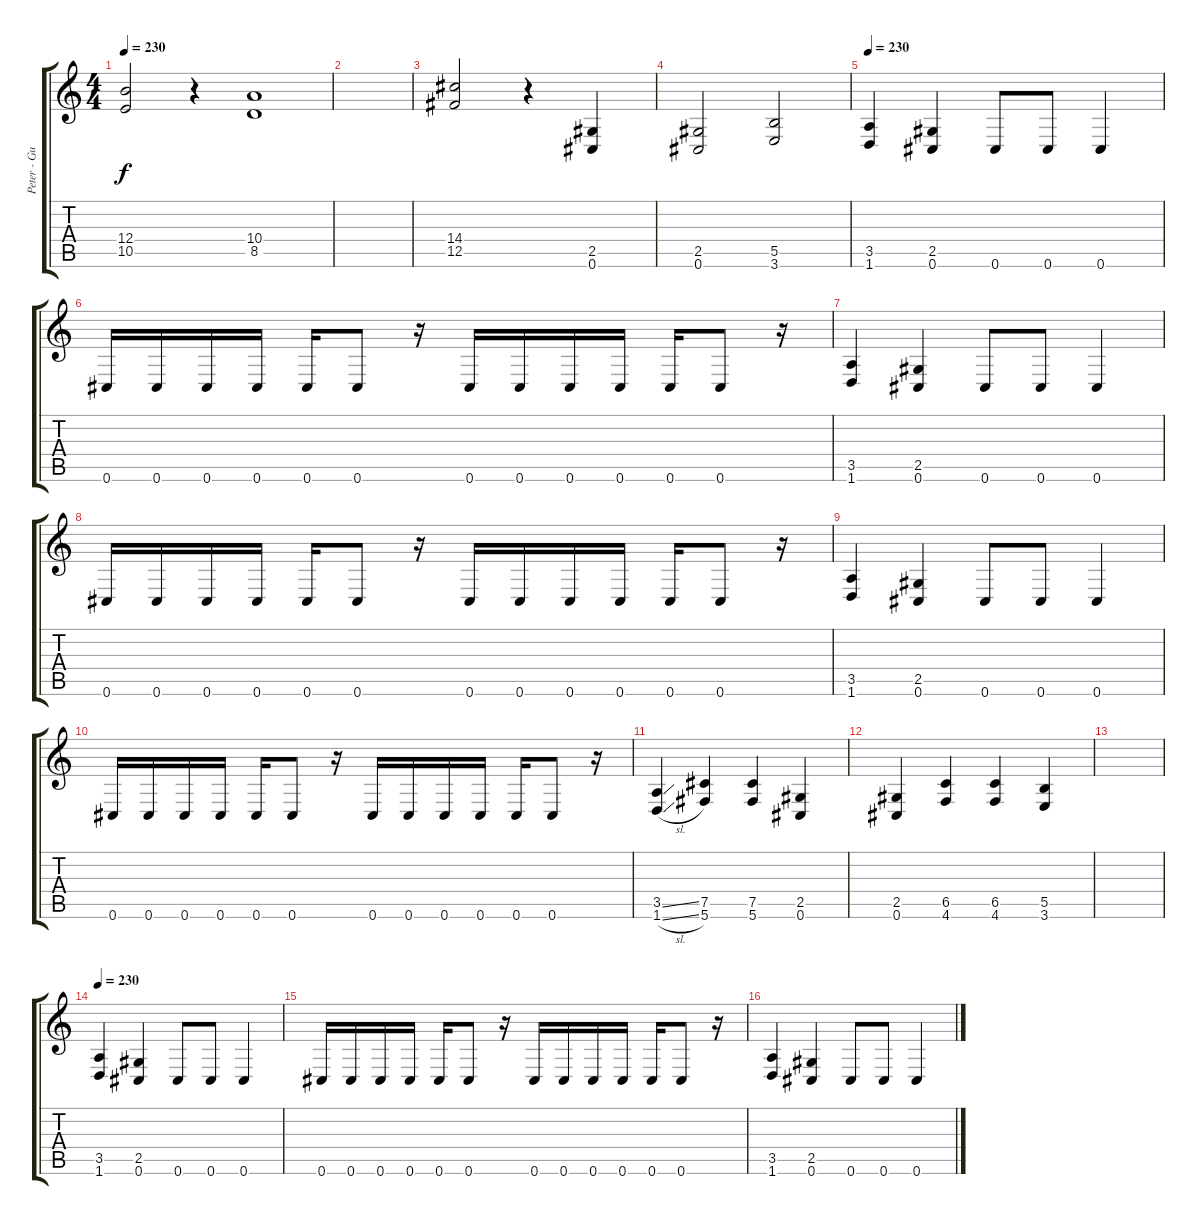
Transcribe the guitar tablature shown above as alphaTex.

\track ("Peter - Guitar, Vocal" "Peter - Gu") {instrument overdrivenguitar}
\staff {score tabs}
\tuning (Db4 Ab3 E3 B2 Gb2 Db2) {hide}
\ts (4 4)
\tempo 230
\clef g2
\ks c
(12.4 10.5).2{dy f} r.4 (10.4 8.5).1 |
|
(14.4 12.5).2 r.4 (2.5 0.6).4 |
(2.5 0.6).2 (5.5 3.6).2 |
\tempo 230
(3.5 1.6).4 (2.5 0.6).4 0.6.8 0.6.8 0.6.4 |
0.6.16 0.6.16 0.6.16 0.6.16 0.6.16 0.6.8 r.16 0.6.16 0.6.16 0.6.16 0.6.16 0.6.16 0.6.8 r.16 |
(3.5 1.6).4 (2.5 0.6).4 0.6.8 0.6.8 0.6.4 |
0.6.16 0.6.16 0.6.16 0.6.16 0.6.16 0.6.8 r.16 0.6.16 0.6.16 0.6.16 0.6.16 0.6.16 0.6.8 r.16 |
(3.5 1.6).4 (2.5 0.6).4 0.6.8 0.6.8 0.6.4 |
0.6.16 0.6.16 0.6.16 0.6.16 0.6.16 0.6.8 r.16 0.6.16 0.6.16 0.6.16 0.6.16 0.6.16 0.6.8 r.16 |
(3.5{ss} 1.6{sl}).4 (7.5 5.6).4 (7.5 5.6).4 (2.5 0.6).4 |
(2.5 0.6).4 (6.5 4.6).4 (6.5 4.6).4 (5.5 3.6).4 |
|
\tempo 230
(3.5 1.6).4 (2.5 0.6).4 0.6.8 0.6.8 0.6.4 |
0.6.16 0.6.16 0.6.16 0.6.16 0.6.16 0.6.8 r.16 0.6.16 0.6.16 0.6.16 0.6.16 0.6.16 0.6.8 r.16 |
(3.5 1.6).4 (2.5 0.6).4 0.6.8 0.6.8 0.6.4
